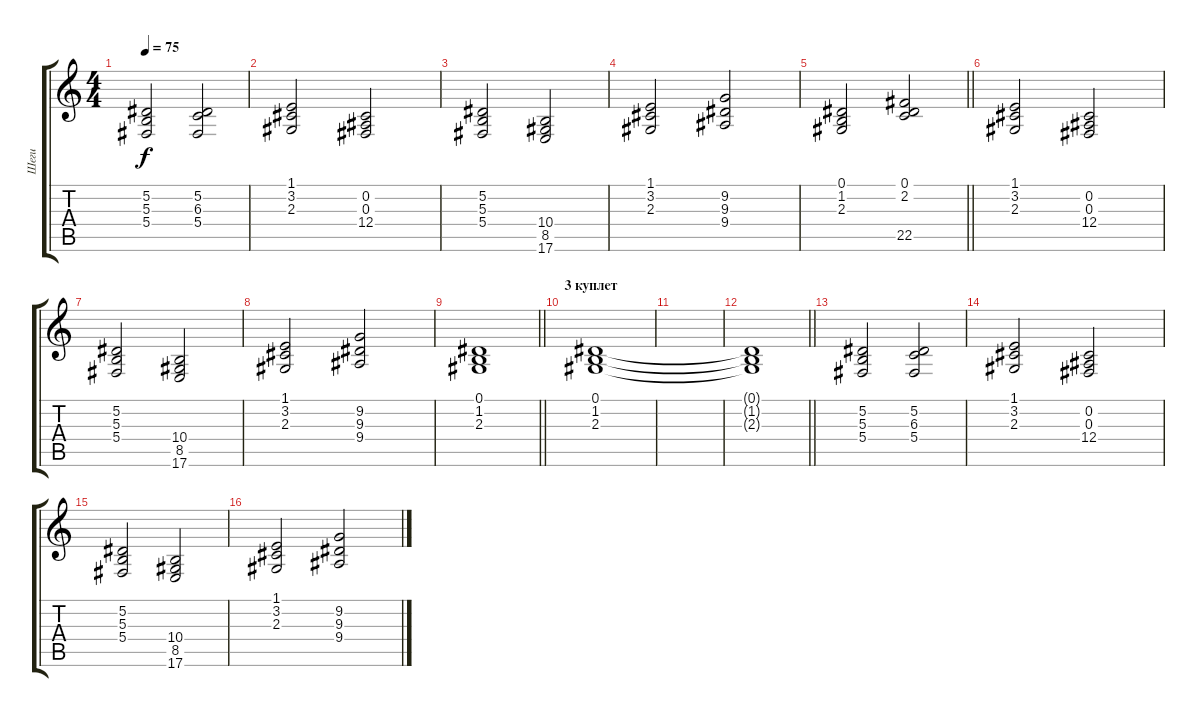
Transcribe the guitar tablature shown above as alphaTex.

\track ("Шеги" "Шеги") {instrument stringensemble1}
\staff {score tabs}
\tuning (Eb4 Bb3 Gb3 Db3 Ab2 Eb2) {hide}
\ts (4 4)
\tempo 75
\clef g2
\ks c
(5.2 5.3 5.4).2{dy f} (5.2 6.3 5.4).2 |
(1.1 3.2 2.3).2 (0.2 0.3 12.4).2 |
(5.2 5.3 5.4).2 (10.4 8.5 17.6).2 |
(1.1 3.2 2.3).2 (9.2 9.3 9.4).2 |
\barLineRight lightlight
(0.1 1.2 2.3).2 (0.1 2.2 22.5).2 |
(1.1 3.2 2.3).2 (0.2 0.3 12.4).2 |
(5.2 5.3 5.4).2 (10.4 8.5 17.6).2 |
(1.1 3.2 2.3).2 (9.2 9.3 9.4).2 |
\barLineRight lightlight
(0.1 1.2 2.3).1 |
\section ("" "3 куплет")
(0.1 1.2 2.3).1 |
|
\barLineRight lightlight
(0.1{t} 1.2{t} 2.3{t}).1 |
(5.2 5.3 5.4).2 (5.2 6.3 5.4).2 |
(1.1 3.2 2.3).2 (0.2 0.3 12.4).2 |
(5.2 5.3 5.4).2 (10.4 8.5 17.6).2 |
(1.1 3.2 2.3).2 (9.2 9.3 9.4).2
